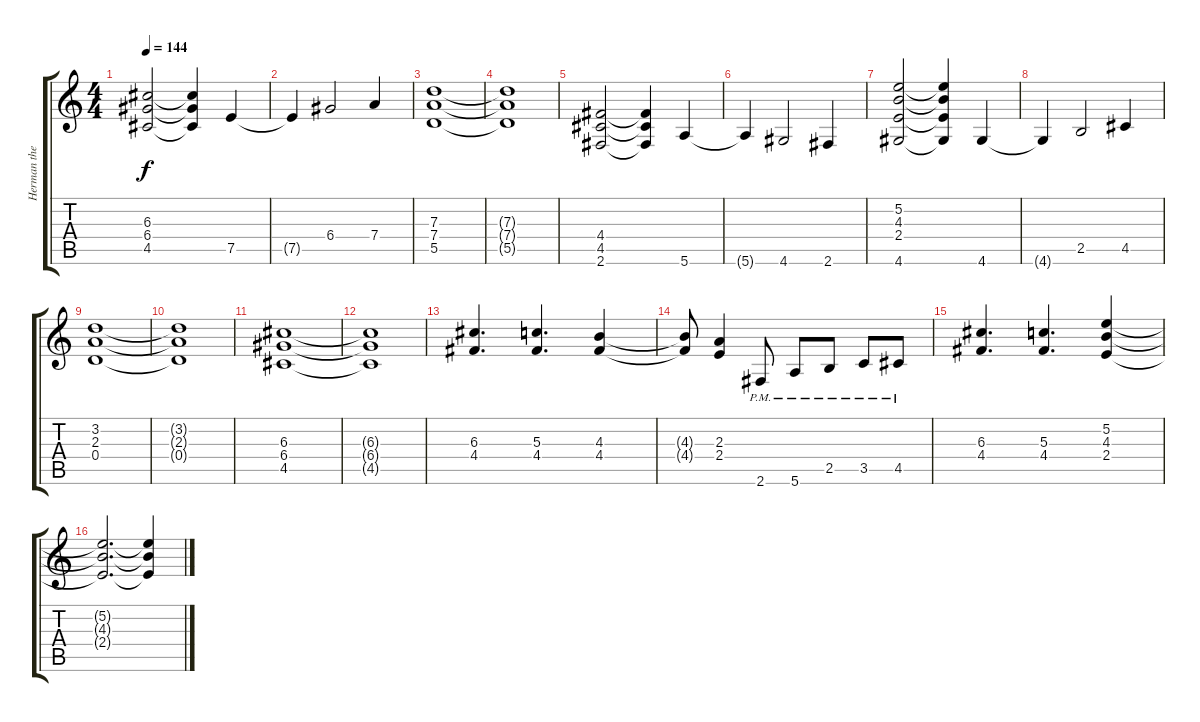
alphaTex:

\track ("Herman the German" "Herman the") {instrument distortionguitar}
\staff {score tabs}
\tuning (E4 B3 G3 D3 A2 E2) {hide}
\ts (4 4)
\tempo 144
\clef g2
\ks c
(6.3 6.4 4.5).2{dy f} (6.3{t} 6.4{t} 4.5{t}).4 7.5.4 |
7.5{t}.4 6.4.2 7.4.4 |
(7.3 7.4 5.5).1 |
(7.3{t} 7.4{t} 5.5{t}).1 |
(4.4 4.5 2.6).2 (4.4{t} 4.5{t} 2.6{t}).4 5.6.4 |
5.6{t}.4 4.6.2 2.6.4 |
(5.2 4.3 2.4 4.6).2 (5.2{t} 4.3{t} 2.4{t} 4.6{t}).4 4.6.4 |
4.6{t}.4 2.5.2 4.5.4 |
(3.2 2.3 0.4).1 |
(3.2{t} 2.3{t} 0.4{t}).1 |
(6.3 6.4 4.5).1 |
(6.3{t} 6.4{t} 4.5{t}).1 |
(6.3 4.4).4{d} (5.3 4.4).4{d} (4.3 4.4).4 |
(4.3{t} 4.4{t}).8 (2.3 2.4).4 2.6{pm}.8 5.6{pm}.8 2.5{pm}.8 3.5{pm}.8 4.5{pm}.8 |
(6.3 4.4).4{d} (5.3 4.4).4{d} (5.2 4.3 2.4).4 |
(5.2{t} 4.3{t} 2.4{t}).2{d} (5.2{t} 4.3{t} 2.4{t}).4
